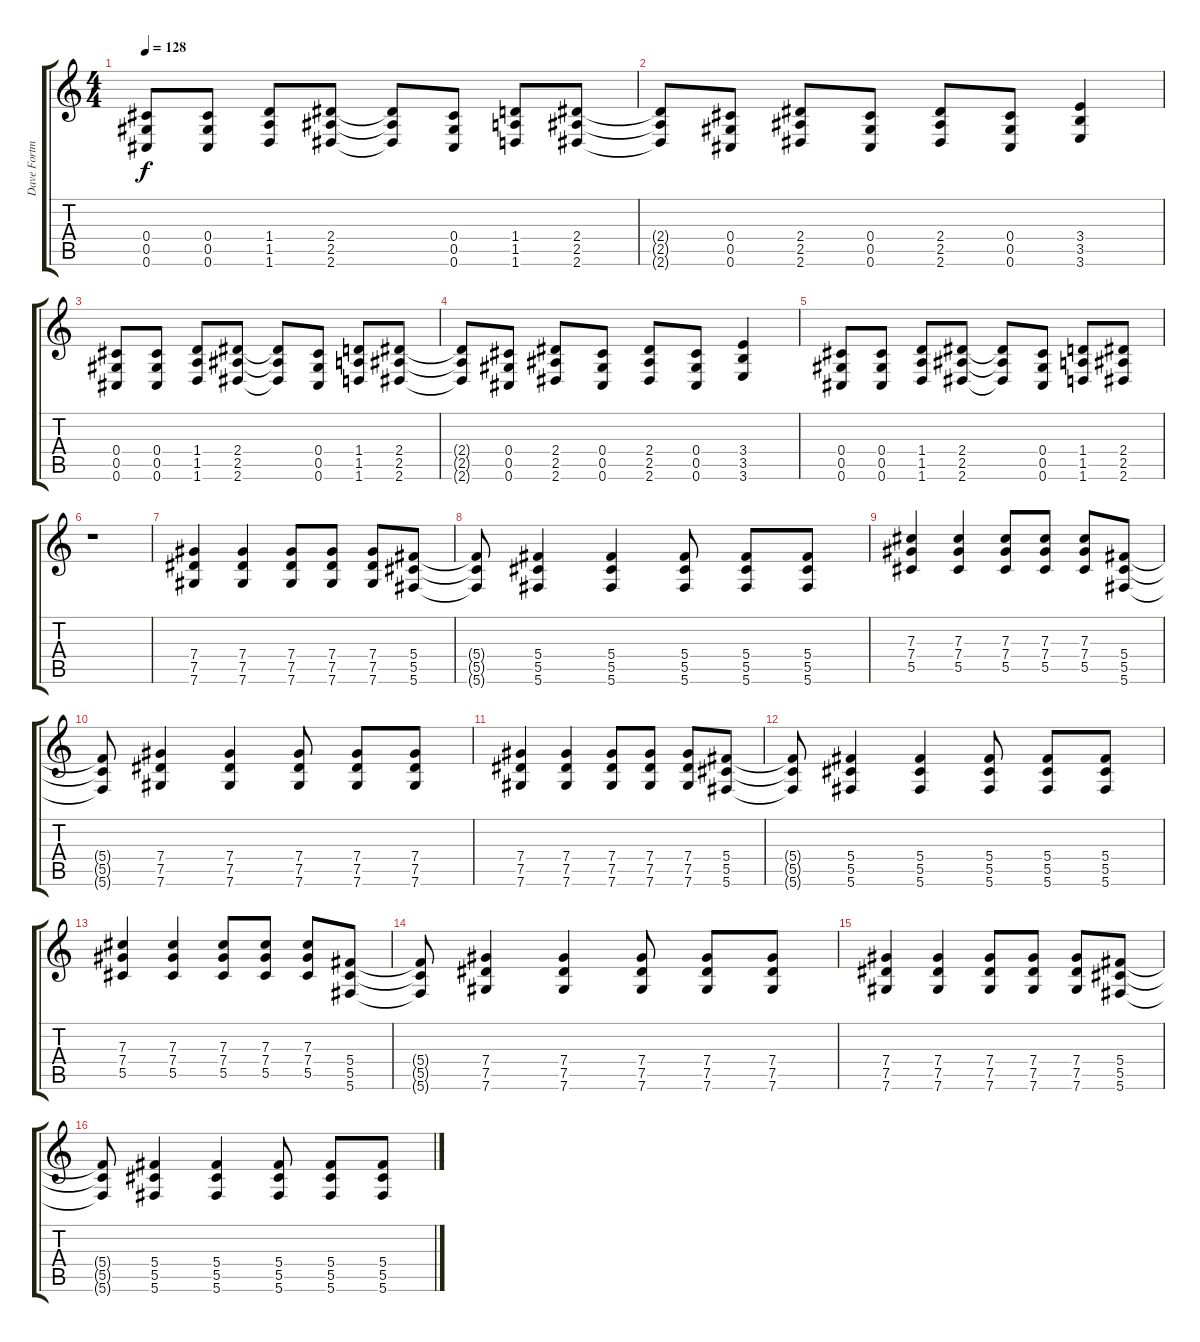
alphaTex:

\track ("Dave Fortman (rhythm)" "Dave Fortm") {instrument overdrivenguitar}
\staff {score tabs}
\tuning (Eb4 Bb3 Gb3 Db3 Ab2 Db2) {hide}
\ts (4 4)
\tempo 128
\clef g2
\ks c
(0.4 0.5 0.6).8{dy f} (0.4 0.5 0.6).8 (1.4 1.5 1.6).8 (2.4 2.5 2.6).8 (2.4{t} 2.5{t} 2.6{t}).8 (0.4 0.5 0.6).8 (1.4 1.5 1.6).8 (2.4 2.5 2.6).8 |
(2.4{t} 2.5{t} 2.6{t}).8 (0.4 0.5 0.6).8 (2.4 2.5 2.6).8 (0.4 0.5 0.6).8 (2.4 2.5 2.6).8 (0.4 0.5 0.6).8 (3.4 3.5 3.6).4 |
(0.4 0.5 0.6).8 (0.4 0.5 0.6).8 (1.4 1.5 1.6).8 (2.4 2.5 2.6).8 (2.4{t} 2.5{t} 2.6{t}).8 (0.4 0.5 0.6).8 (1.4 1.5 1.6).8 (2.4 2.5 2.6).8 |
(2.4{t} 2.5{t} 2.6{t}).8 (0.4 0.5 0.6).8 (2.4 2.5 2.6).8 (0.4 0.5 0.6).8 (2.4 2.5 2.6).8 (0.4 0.5 0.6).8 (3.4 3.5 3.6).4 |
(0.4 0.5 0.6).8 (0.4 0.5 0.6).8 (1.4 1.5 1.6).8 (2.4 2.5 2.6).8 (2.4{t} 2.5{t} 2.6{t}).8 (0.4 0.5 0.6).8 (1.4 1.5 1.6).8 (2.4 2.5 2.6).8 |
r.1 |
(7.4 7.5 7.6).4 (7.4 7.5 7.6).4 (7.4 7.5 7.6).8 (7.4 7.5 7.6).8 (7.4 7.5 7.6).8 (5.4 5.5 5.6).8 |
(5.4{t} 5.5{t} 5.6{t}).8 (5.4 5.5 5.6).4 (5.4 5.5 5.6).4 (5.4 5.5 5.6).8 (5.4 5.5 5.6).8 (5.4 5.5 5.6).8 |
(7.3 7.4 5.5).4 (7.3 7.4 5.5).4 (7.3 7.4 5.5).8 (7.3 7.4 5.5).8 (7.3 7.4 5.5).8 (5.4 5.5 5.6).8 |
(5.4{t} 5.5{t} 5.6{t}).8 (7.4 7.5 7.6).4 (7.4 7.5 7.6).4 (7.4 7.5 7.6).8 (7.4 7.5 7.6).8 (7.4 7.5 7.6).8 |
(7.4 7.5 7.6).4 (7.4 7.5 7.6).4 (7.4 7.5 7.6).8 (7.4 7.5 7.6).8 (7.4 7.5 7.6).8 (5.4 5.5 5.6).8 |
(5.4{t} 5.5{t} 5.6{t}).8 (5.4 5.5 5.6).4 (5.4 5.5 5.6).4 (5.4 5.5 5.6).8 (5.4 5.5 5.6).8 (5.4 5.5 5.6).8 |
(7.3 7.4 5.5).4 (7.3 7.4 5.5).4 (7.3 7.4 5.5).8 (7.3 7.4 5.5).8 (7.3 7.4 5.5).8 (5.4 5.5 5.6).8 |
(5.4{t} 5.5{t} 5.6{t}).8 (7.4 7.5 7.6).4 (7.4 7.5 7.6).4 (7.4 7.5 7.6).8 (7.4 7.5 7.6).8 (7.4 7.5 7.6).8 |
(7.4 7.5 7.6).4 (7.4 7.5 7.6).4 (7.4 7.5 7.6).8 (7.4 7.5 7.6).8 (7.4 7.5 7.6).8 (5.4 5.5 5.6).8 |
(5.4{t} 5.5{t} 5.6{t}).8 (5.4 5.5 5.6).4 (5.4 5.5 5.6).4 (5.4 5.5 5.6).8 (5.4 5.5 5.6).8 (5.4 5.5 5.6).8
